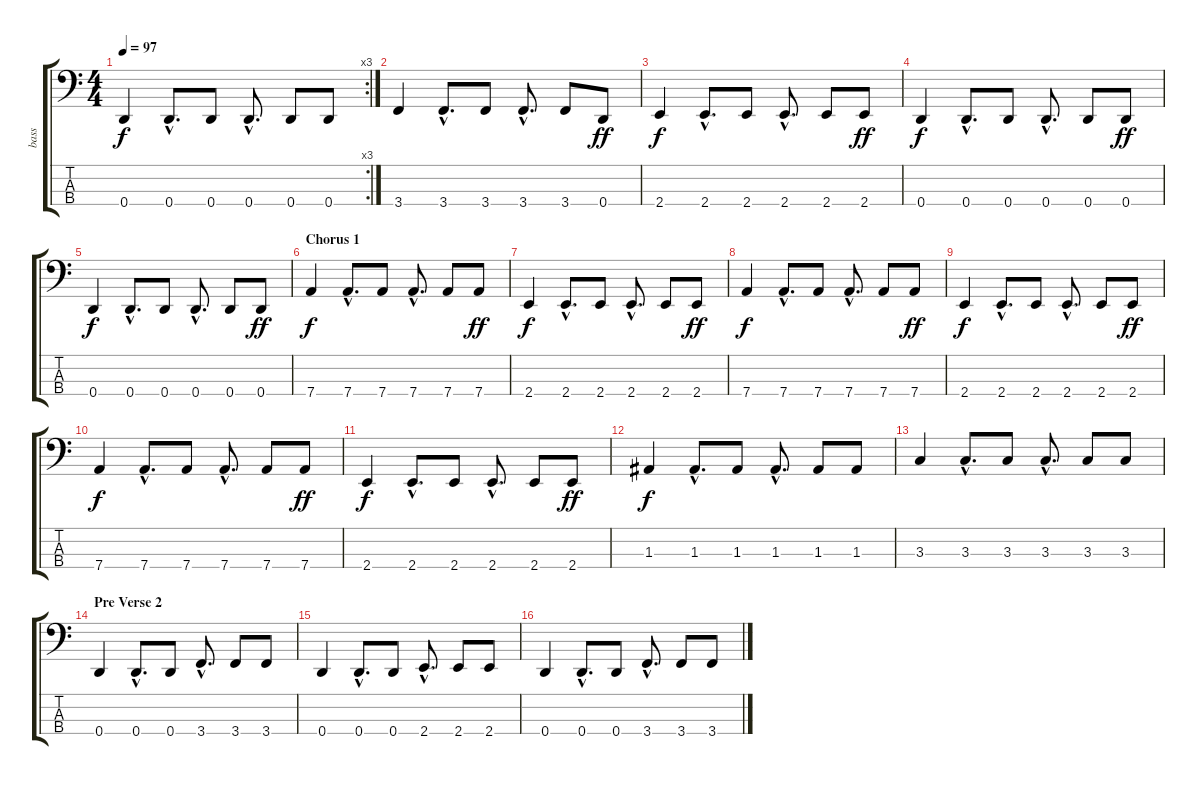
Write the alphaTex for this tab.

\track ("bass" "bass") {instrument electricbassfinger}
\staff {score tabs}
\tuning (G2 D2 A1 D1) {hide}
\rc 3
\ts (4 4)
\tempo 97
\clef f4
\ks c
0.4.4{dy f} 0.4{hac}.8{d} 0.4.8 0.4{hac}.8{d} 0.4.8 0.4.8 |
3.4.4 3.4{hac}.8{d} 3.4.8 3.4{hac}.8{d} 3.4.8 0.4.8{dy ff} |
2.4.4{dy f} 2.4{hac}.8{d} 2.4.8 2.4{hac}.8{d} 2.4.8 2.4.8{dy ff} |
0.4.4{dy f} 0.4{hac}.8{d} 0.4.8 0.4{hac}.8{d} 0.4.8 0.4.8{dy ff} |
0.4.4{dy f} 0.4{hac}.8{d} 0.4.8 0.4{hac}.8{d} 0.4.8 0.4.8{dy ff} |
\section ("" "Chorus 1")
7.4.4{dy f} 7.4{hac}.8{d} 7.4.8 7.4{hac}.8{d} 7.4.8 7.4.8{dy ff} |
2.4.4{dy f} 2.4{hac}.8{d} 2.4.8 2.4{hac}.8{d} 2.4.8 2.4.8{dy ff} |
7.4.4{dy f} 7.4{hac}.8{d} 7.4.8 7.4{hac}.8{d} 7.4.8 7.4.8{dy ff} |
2.4.4{dy f} 2.4{hac}.8{d} 2.4.8 2.4{hac}.8{d} 2.4.8 2.4.8{dy ff} |
7.4.4{dy f} 7.4{hac}.8{d} 7.4.8 7.4{hac}.8{d} 7.4.8 7.4.8{dy ff} |
2.4.4{dy f} 2.4{hac}.8{d} 2.4.8 2.4{hac}.8{d} 2.4.8 2.4.8{dy ff} |
1.3.4{dy f} 1.3{hac}.8{d} 1.3.8 1.3{hac}.8{d} 1.3.8 1.3.8 |
3.3.4 3.3{hac}.8{d} 3.3.8 3.3{hac}.8{d} 3.3.8 3.3.8 |
\section ("" "Pre Verse 2")
0.4.4 0.4{hac}.8{d} 0.4.8 3.4{hac}.8{d} 3.4.8 3.4.8 |
0.4.4 0.4{hac}.8{d} 0.4.8 2.4{hac}.8{d} 2.4.8 2.4.8 |
0.4.4 0.4{hac}.8{d} 0.4.8 3.4{hac}.8{d} 3.4.8 3.4.8
